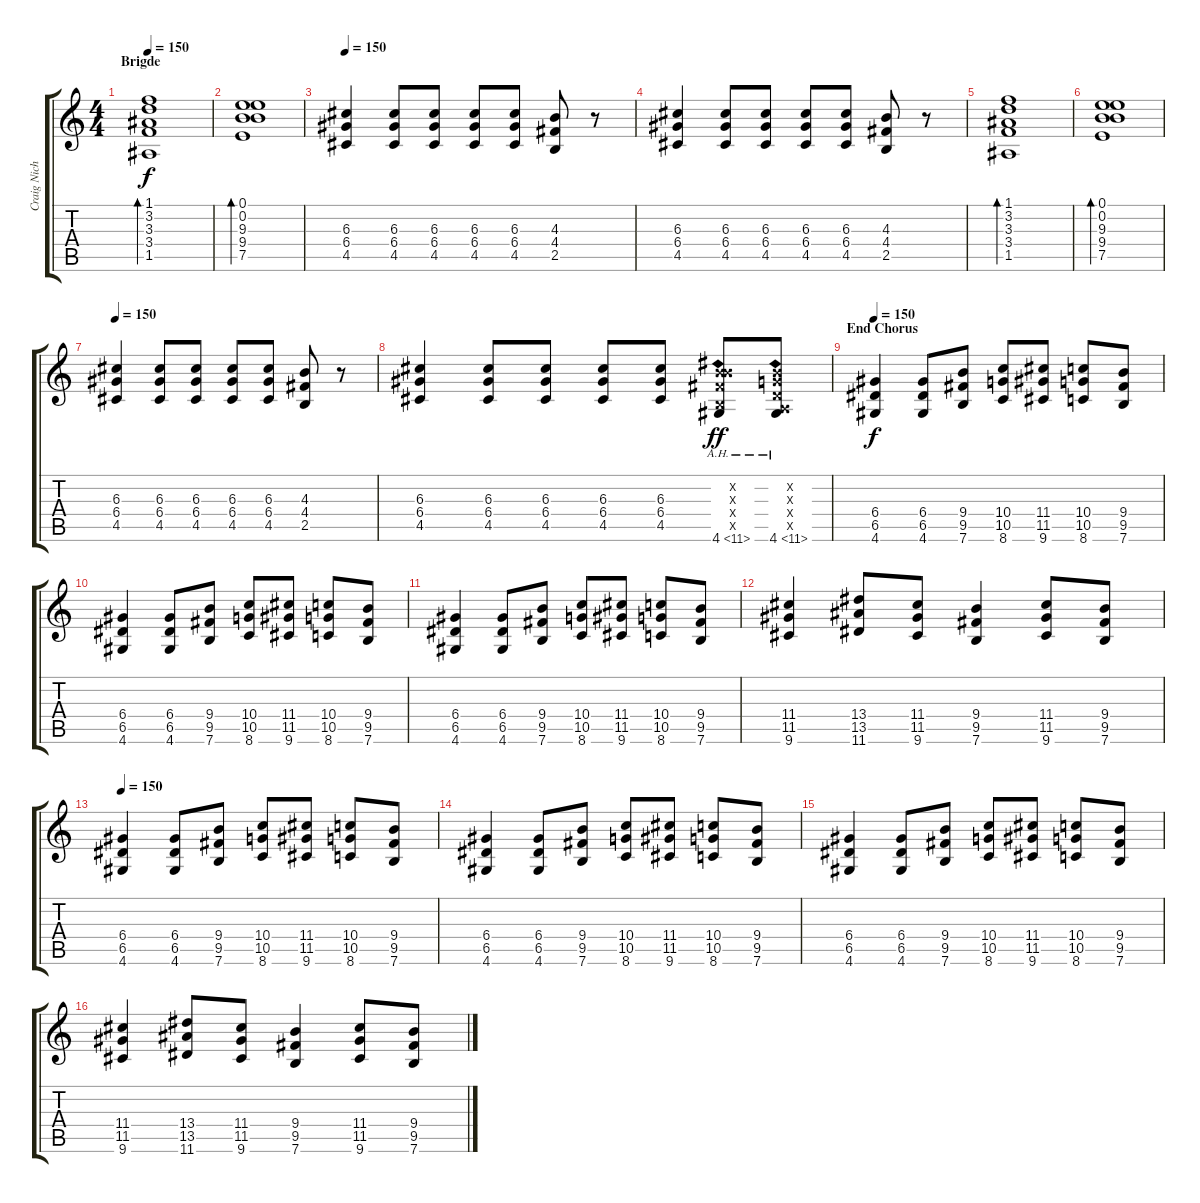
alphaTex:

\track ("Craig Nicholls" "Craig Nich") {instrument distortionguitar}
\staff {score tabs}
\tuning (E4 B3 G3 D3 A2 E2) {hide}
\ts (4 4)
\section ("" "Brigde")
\tempo 150
\clef g2
\ks c
(1.1 3.2 3.3 3.4 1.5).1{bd 120 dy f volume 9 balance 16 instrument electricguitarclean} |
(0.1 0.2 9.3 9.4 7.5).1{bd 120} |
\tempo 150
(6.3 6.4 4.5).4{volume 9 balance 16 instrument distortionguitar} (6.3 6.4 4.5).8 (6.3 6.4 4.5).8 (6.3 6.4 4.5).8 (6.3 6.4 4.5).8 (4.3 4.4 2.5).8 r.8 |
(6.3 6.4 4.5).4 (6.3 6.4 4.5).8 (6.3 6.4 4.5).8 (6.3 6.4 4.5).8 (6.3 6.4 4.5).8 (4.3 4.4 2.5).8 r.8 |
(1.1 3.2 3.3 3.4 1.5).1{bd 120 volume 9 balance 16 instrument electricguitarclean} |
(0.1 0.2 9.3 9.4 7.5).1{bd 120} |
\tempo 150
(6.3 6.4 4.5).4{volume 9 balance 16 instrument distortionguitar} (6.3 6.4 4.5).8 (6.3 6.4 4.5).8 (6.3 6.4 4.5).8 (6.3 6.4 4.5).8 (4.3 4.4 2.5).8 r.8 |
(6.3 6.4 4.5).4 (6.3 6.4 4.5).8 (6.3 6.4 4.5).8 (6.3 6.4 4.5).8 (6.3 6.4 4.5).8 (0.2{x} 4.3{x} 4.4{x} 2.5{x} 4.6{ah 7}).8{dy ff} (0.2{x} 0.3{x} 0.4{x} 0.5{x} 4.6{ah 7}).8 |
\section ("" "End Chorus ")
\tempo 150
(6.4 6.5 4.6).4{dy f volume 9 balance 16 instrument distortionguitar} (6.4 6.5 4.6).8 (9.4 9.5 7.6).8 (10.4 10.5 8.6).8 (11.4 11.5 9.6).8 (10.4 10.5 8.6).8 (9.4 9.5 7.6).8 |
(6.4 6.5 4.6).4 (6.4 6.5 4.6).8 (9.4 9.5 7.6).8 (10.4 10.5 8.6).8 (11.4 11.5 9.6).8 (10.4 10.5 8.6).8 (9.4 9.5 7.6).8 |
(6.4 6.5 4.6).4 (6.4 6.5 4.6).8 (9.4 9.5 7.6).8 (10.4 10.5 8.6).8 (11.4 11.5 9.6).8 (10.4 10.5 8.6).8 (9.4 9.5 7.6).8 |
(11.4 11.5 9.6).4 (13.4 13.5 11.6).8 (11.4 11.5 9.6).8 (9.4 9.5 7.6).4 (11.4 11.5 9.6).8 (9.4 9.5 7.6).8 |
\tempo 150
(6.4 6.5 4.6).4{volume 9 balance 16 instrument distortionguitar} (6.4 6.5 4.6).8 (9.4 9.5 7.6).8 (10.4 10.5 8.6).8 (11.4 11.5 9.6).8 (10.4 10.5 8.6).8 (9.4 9.5 7.6).8 |
(6.4 6.5 4.6).4 (6.4 6.5 4.6).8 (9.4 9.5 7.6).8 (10.4 10.5 8.6).8 (11.4 11.5 9.6).8 (10.4 10.5 8.6).8 (9.4 9.5 7.6).8 |
(6.4 6.5 4.6).4 (6.4 6.5 4.6).8 (9.4 9.5 7.6).8 (10.4 10.5 8.6).8 (11.4 11.5 9.6).8 (10.4 10.5 8.6).8 (9.4 9.5 7.6).8 |
(11.4 11.5 9.6).4 (13.4 13.5 11.6).8 (11.4 11.5 9.6).8 (9.4 9.5 7.6).4 (11.4 11.5 9.6).8 (9.4 9.5 7.6).8
